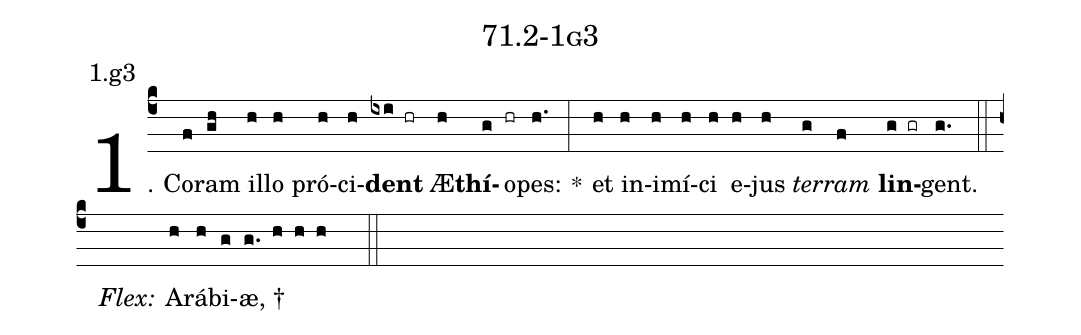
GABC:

name: 71.2-1g3;
annotation: 1.g3;
%%
(c4)1. Co(f)ram(gh) il(h)lo(h) pró(h)ci(h)<b>dent</b>(ixi hr) Æ(h)<b>thí</b>(g)o(hr)pes:(h.) *(:) et(h) in(h)i(h)mí(h)ci(h) e(h)jus(h) <i>ter</i>(g)<i>ram</i>(f) <b>lin</b>(g gr)gent.(g.) (::)
<i>Flex:</i>()  A(h)rá(h)bi(g)æ, †(g. h h h  ::)

%E(h) u(h) o(g) u(f) a(g) e.(g.) (::)
